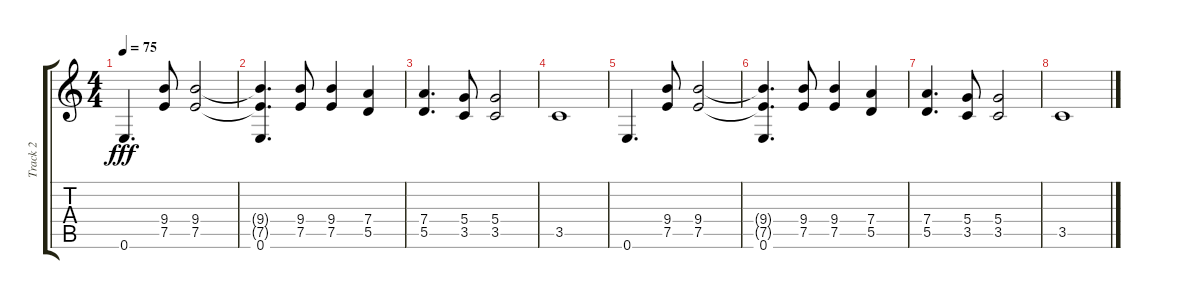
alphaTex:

\track ("Track 2" "Track 2") {instrument electricguitarclean}
\staff {score tabs}
\tuning (E4 B3 G3 D3 A2 E2) {hide}
\ts (4 4)
\tempo 75
\clef g2
\ks c
0.6.4{d dy fff} (9.4 7.5).8 (9.4 7.5).2 |
(9.4{t} 7.5{t} 0.6).4{d} (9.4 7.5).8 (9.4 7.5).4 (7.4 5.5).4 |
(7.4 5.5).4{d} (5.4 3.5).8 (5.4 3.5).2 |
3.5.1 |
0.6.4{d} (9.4 7.5).8 (9.4 7.5).2 |
(9.4{t} 7.5{t} 0.6).4{d} (9.4 7.5).8 (9.4 7.5).4 (7.4 5.5).4 |
(7.4 5.5).4{d} (5.4 3.5).8 (5.4 3.5).2 |
3.5.1
